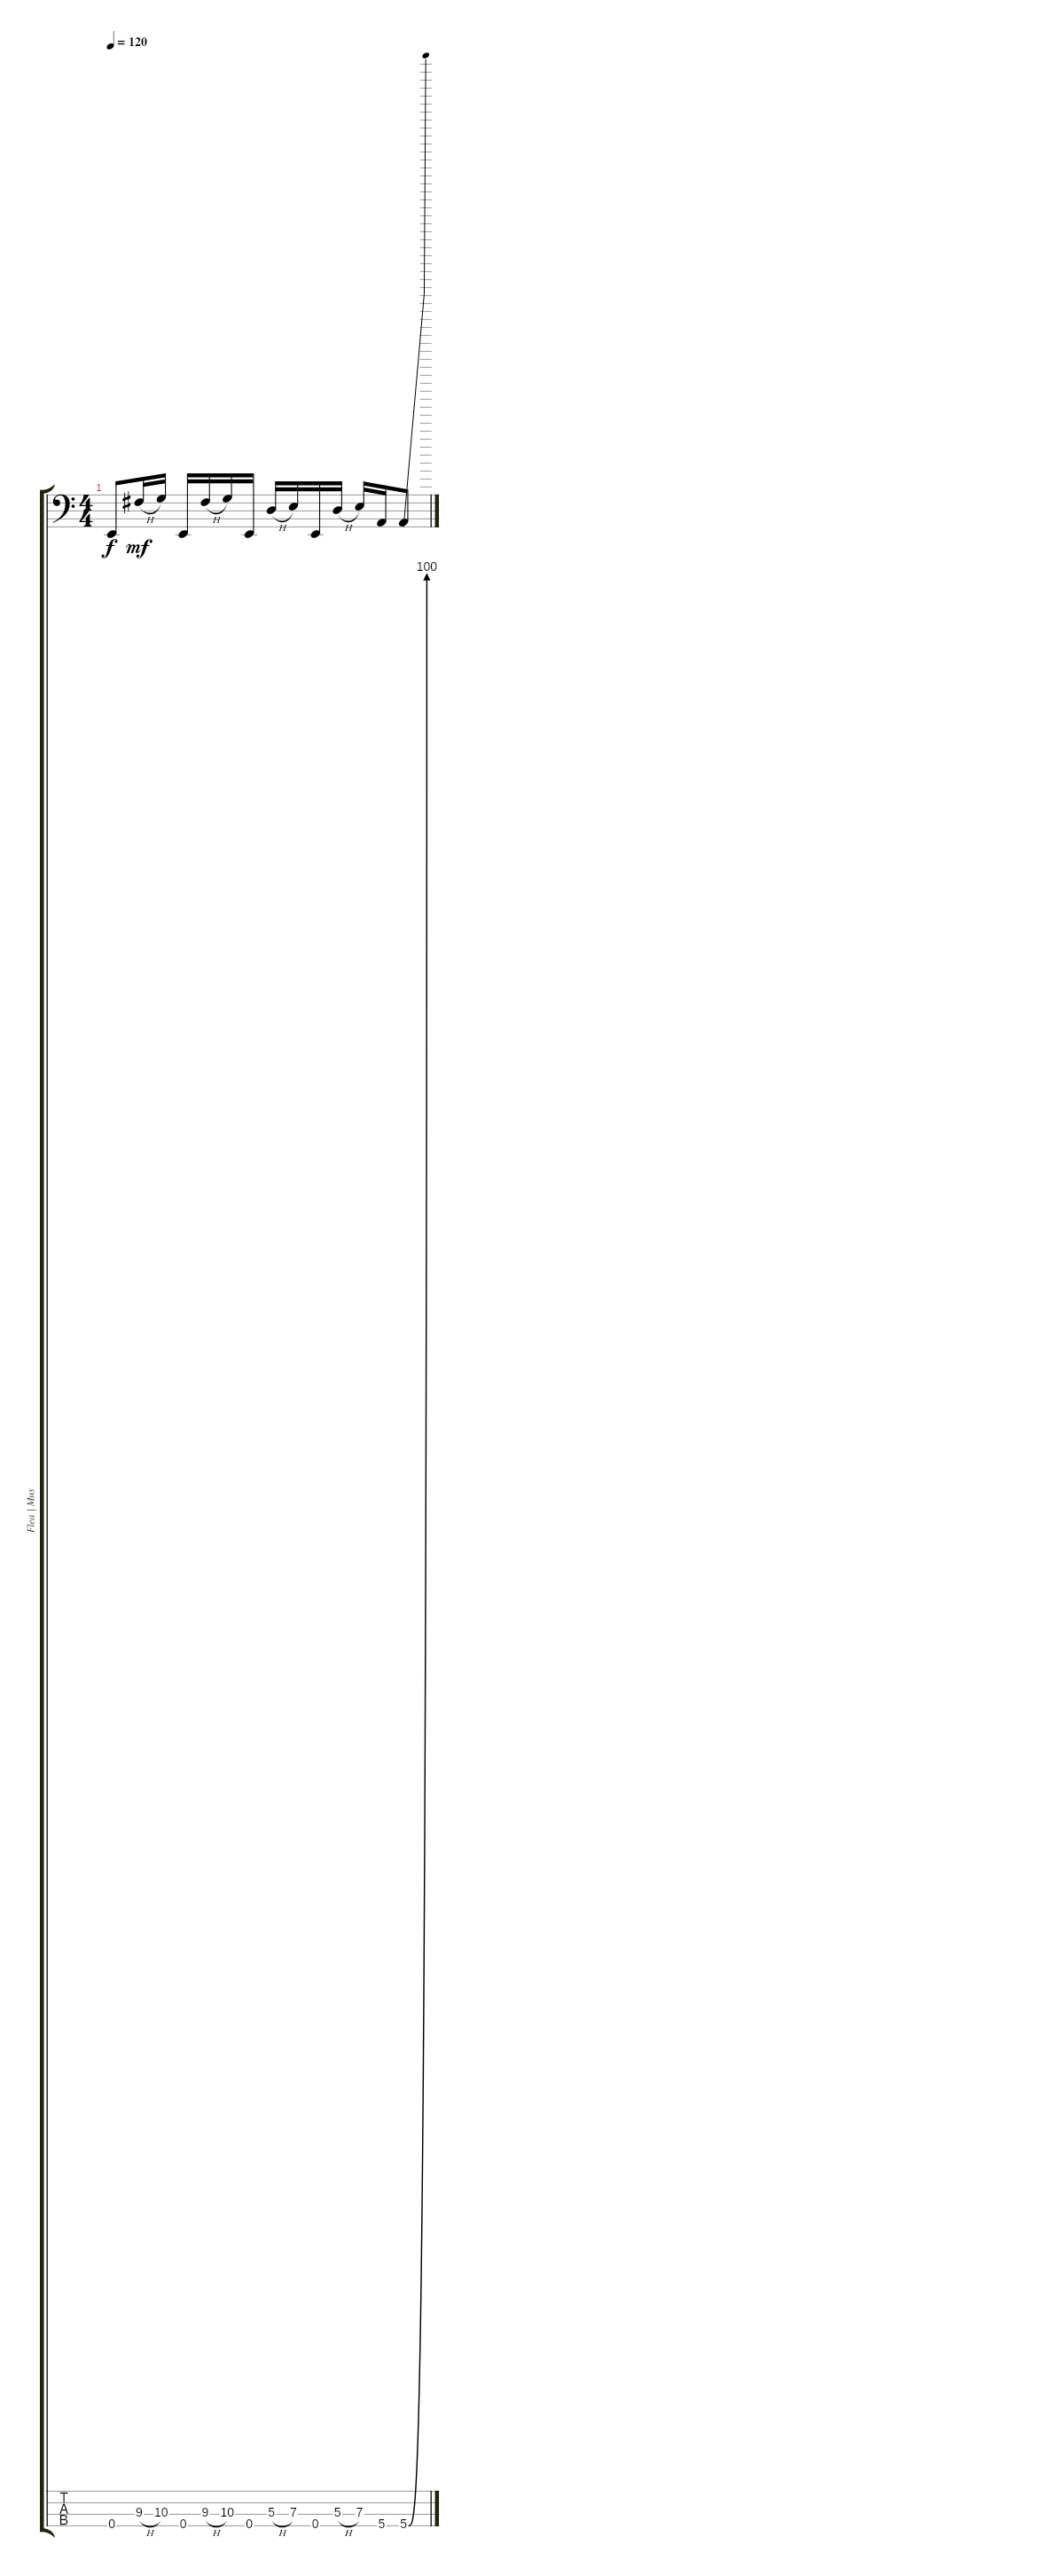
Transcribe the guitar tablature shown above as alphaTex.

\track ("Flea | Music Man Stingray | Bass" "Flea | Mus") {instrument electricbassfinger}
\staff {score tabs}
\tuning (G2 D2 A1 E1) {hide}
\ts (4 4)
\tempo 120
\clef f4
\ks c
0.4.8{dy f} 9.3{h}.16{dy mf} 10.3.16 0.4.16 9.3{h}.16 10.3.16 0.4.16 5.3{h}.16 7.3.16 0.4.16 5.3{h}.16 7.3.16 5.4.16 5.4{be (bend 0 0 300 400)}.8
